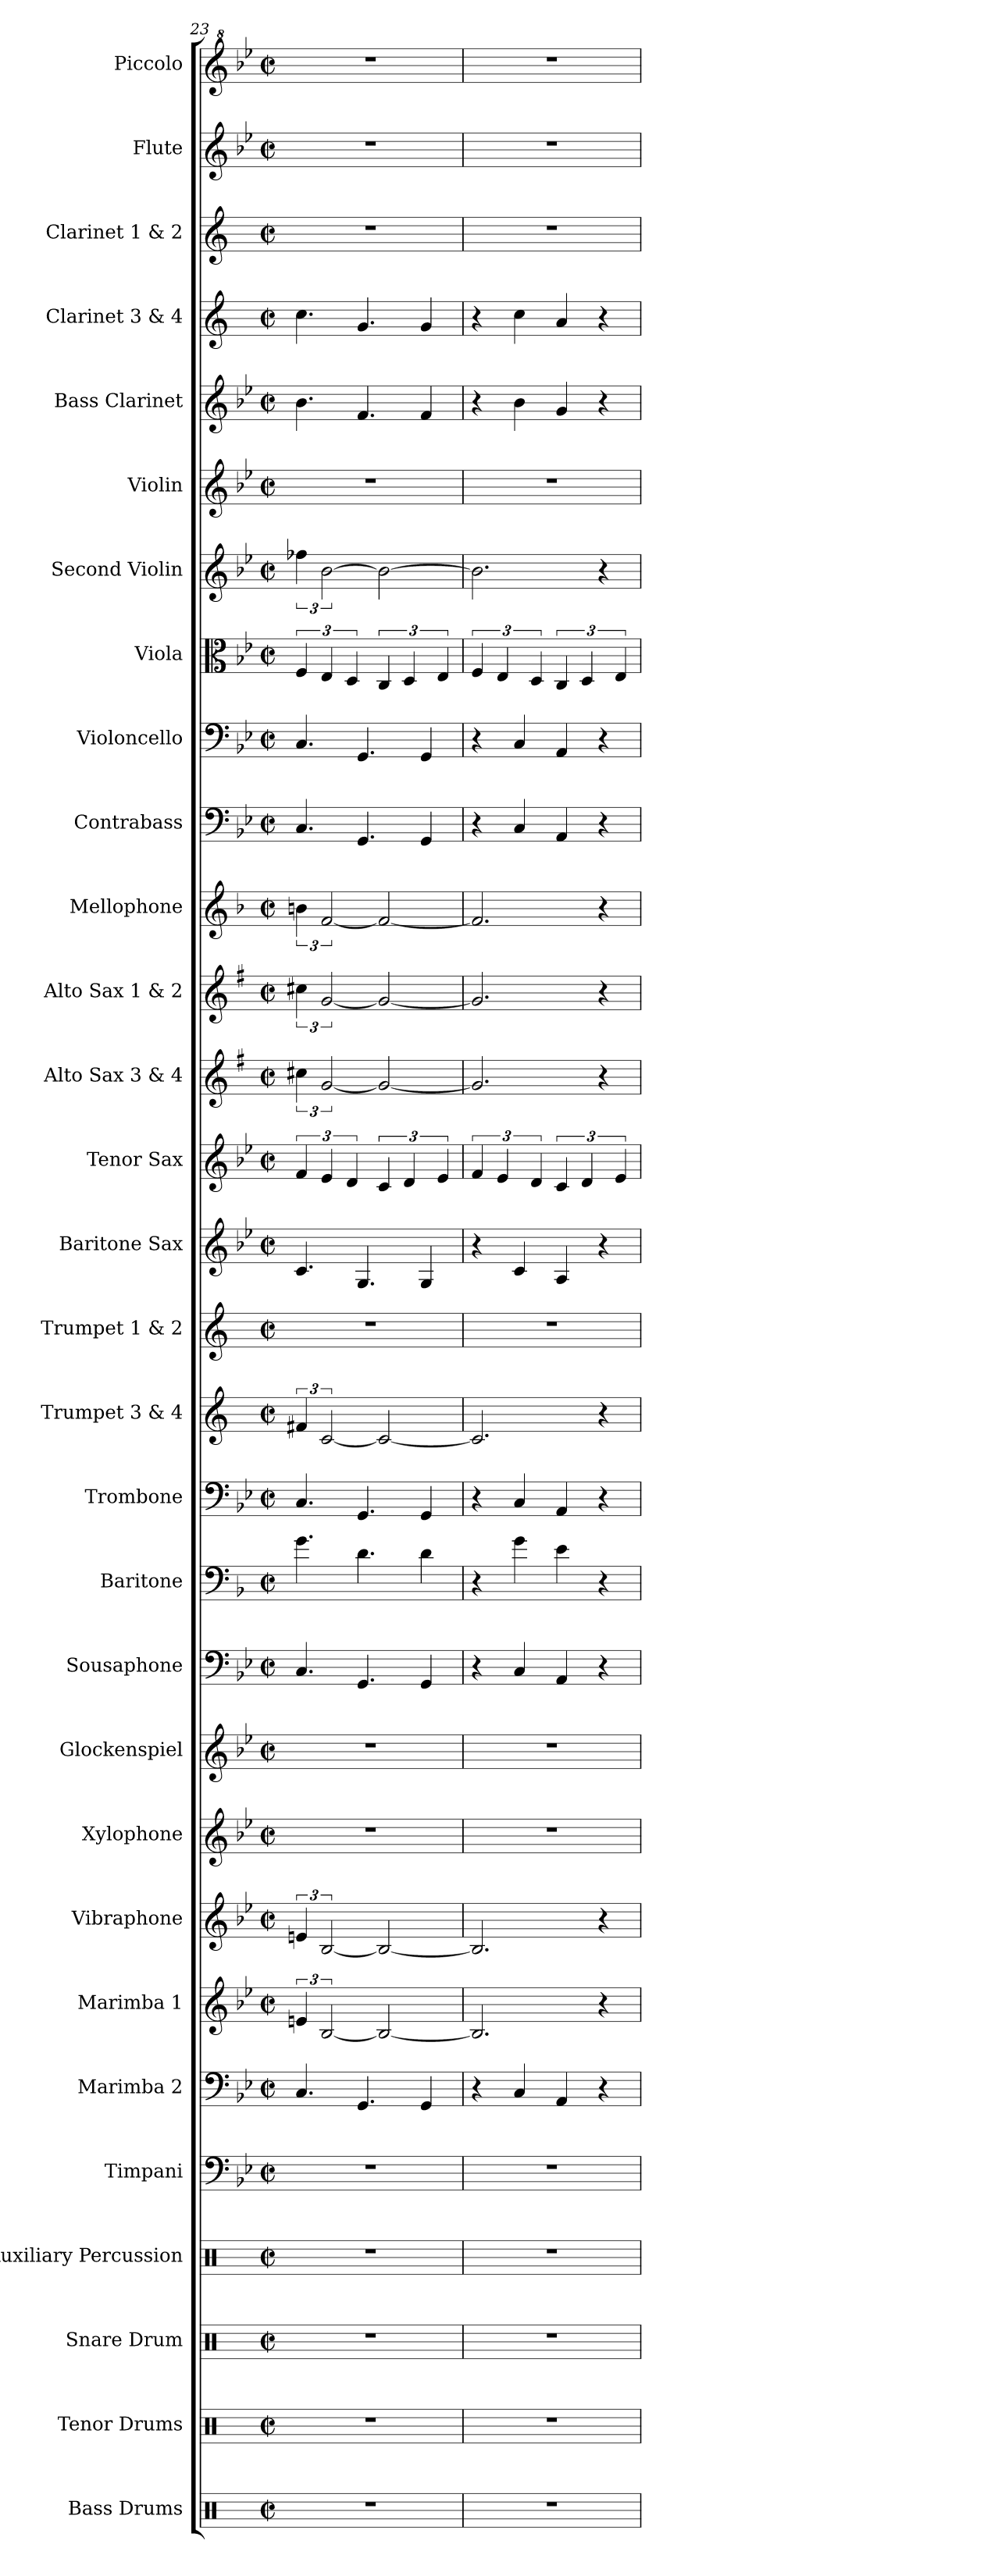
**kern	**kern	**kern	**kern	**kern	**kern	**kern	**kern	**kern	**kern	**kern	**kern	**kern	**kern	**kern	**kern	**kern	**kern	**kern	**kern	**kern	**kern	**kern	**kern	**kern	**kern	**kern	**kern	**kern	**kern
*part30	*part29	*part28	*part27	*part26	*part25	*part24	*part23	*part22	*part21	*part20	*part19	*part18	*part17	*part16	*part15	*part14	*part13	*part12	*part11	*part10	*part9	*part8	*part7	*part6	*part5	*part4	*part3	*part2	*part1
*staff30	*staff29	*staff28	*staff27	*staff26	*staff25	*staff24	*staff23	*staff22	*staff21	*staff20	*staff19	*staff18	*staff17	*staff16	*staff15	*staff14	*staff13	*staff12	*staff11	*staff10	*staff9	*staff8	*staff7	*staff6	*staff5	*staff4	*staff3	*staff2	*staff1
*I"Bass Drums	*I"Tenor Drums	*I"Snare Drum	*I"Auxiliary Percussion	*I"Timpani	*I"Marimba 2	*I"Marimba 1	*I"Vibraphone	*I"Xylophone	*I"Glockenspiel	*I"Sousaphone	*I"Baritone	*I"Trombone	*I"Trumpet 3 &amp; 4	*I"Trumpet 1 &amp; 2	*I"Baritone Sax	*I"Tenor Sax	*I"Alto Sax 3 &amp; 4	*I"Alto Sax 1 &amp; 2	*I"Mellophone	*I"Contrabass	*I"Violoncello	*I"Viola	*I"Second Violin	*I"Violin	*I"Bass Clarinet	*I"Clarinet 3 &amp; 4	*I"Clarinet 1 &amp; 2	*I"Flute	*I"Piccolo
*I'B.D.	*I'T.D.	*I'S.D.	*I'Aux. Perc.	*I'Timp.	*I'Mrm. 2	*I'Mrm. 1	*I'Vib.	*I'Xyl.	*I'Glk.	*	*I'Bar.	*I'Tbn.	*I'Tpt. 3&amp;4	*I'Tpt. 1&amp;2	*I'Bari. Sax.	*I'T. Sax.	*I'A. Sax. 3&amp;4	*I'A. Sax. 1&amp;2	*I'Mph.	*I'Cb.	*I'Vc.	*I'Vla.	*I'SVln.	*I'Vln.	*I'B. Cl.	*I'Cl. 3&amp;4	*I'Cl. 1&amp;2	*I'Fl.	*I'Picc.
!!LO:PB:g=z
*clefX	*clefX	*clefX	*clefX	*clefF4	*clefF4	*clefG2	*clefG2	*clefG2	*clefG2	*clefF4	*clefF4	*clefF4	*clefG2	*clefG2	*clefG2	*clefG2	*clefG2	*clefG2	*clefG2	*clefF4	*clefF4	*clefC3	*clefG2	*clefG2	*clefG2	*clefG2	*clefG2	*clefG2	*clefG^2
*	*	*	*	*	*	*	*	*ITrd-7c-12	*ITrd-14c-24	*	*ITrd4c7	*	*ITrd1c2	*ITrd1c2	*ITrd12c21	*ITrd8c14	*ITrd5c9	*ITrd5c9	*ITrd4c7	*ITrd7c12	*	*	*	*	*ITrd8c14	*ITrd1c2	*ITrd1c2	*	*ITrd-7c-12
*k[]	*k[]	*k[]	*k[]	*k[b-e-]	*k[b-e-]	*k[b-e-]	*k[b-e-]	*k[b-e-]	*k[b-e-]	*k[b-e-]	*k[b-e-]	*k[b-e-]	*k[b-e-]	*k[b-e-]	*k[b-e-]	*k[b-e-]	*k[b-e-]	*k[b-e-]	*k[b-e-]	*k[b-e-]	*k[b-e-]	*k[b-e-]	*k[b-e-]	*k[b-e-]	*k[b-e-]	*k[b-e-]	*k[b-e-]	*k[b-e-]	*k[b-e-]
*M2/2	*M2/2	*M2/2	*M2/2	*M2/2	*M2/2	*M2/2	*M2/2	*M2/2	*M2/2	*M2/2	*M2/2	*M2/2	*M2/2	*M2/2	*M2/2	*M2/2	*M2/2	*M2/2	*M2/2	*M2/2	*M2/2	*M2/2	*M2/2	*M2/2	*M2/2	*M2/2	*M2/2	*M2/2	*M2/2
*met(c|)	*met(c|)	*met(c|)	*met(c|)	*met(c|)	*met(c|)	*met(c|)	*met(c|)	*met(c|)	*met(c|)	*met(c|)	*met(c|)	*met(c|)	*met(c|)	*met(c|)	*met(c|)	*met(c|)	*met(c|)	*met(c|)	*met(c|)	*met(c|)	*met(c|)	*met(c|)	*met(c|)	*met(c|)	*met(c|)	*met(c|)	*met(c|)	*met(c|)	*met(c|)
=23	=23	=23	=23	=23	=23	=23	=23	=23	=23	=23	=23	=23	=23	=23	=23	=23	=23	=23	=23	=23	=23	=23	=23	=23	=23	=23	=23	=23	=23
1r	1r	1r	1r	1r	4.C/	6en/	6en/	1r	1r	4.C/	4.c\	4.C/	6en/	1r	4.C/	6F/	6en\	6en\	6en\	4.CC/	4.C/	6F/	6ff-X\	1r	4.B-\	4.b-\	1r	1r	1r
.	.	.	.	.	.	[3B-/	[3B-/	.	.	.	.	.	[3B-/	.	.	6E-/	[3B-/	[3B-/	[3B-/	.	.	6E-/	[3b-\	.	.	.	.	.	.
.	.	.	.	.	.	.	.	.	.	.	.	.	.	.	.	6D/	.	.	.	.	.	6D/	.	.	.	.	.	.	.
.	.	.	.	.	4.GG/	.	.	.	.	4.GG/	4.G\	4.GG/	.	.	4.GG/	.	.	.	.	4.GGG/	4.GG/	.	.	.	4.F/	4.f/	.	.	.
.	.	.	.	.	.	2B-/_	2B-/_	.	.	.	.	.	2B-/_	.	.	6C/	2B-/_	2B-/_	2B-/_	.	.	6C/	2b-\_	.	.	.	.	.	.
.	.	.	.	.	.	.	.	.	.	.	.	.	.	.	.	6D/	.	.	.	.	.	6D/	.	.	.	.	.	.	.
.	.	.	.	.	4GG/	.	.	.	.	4GG/	4G\	4GG/	.	.	4GG/	.	.	.	.	4GGG/	4GG/	.	.	.	4F/	4f/	.	.	.
.	.	.	.	.	.	.	.	.	.	.	.	.	.	.	.	6E-/	.	.	.	.	.	6E-/	.	.	.	.	.	.	.
=24	=24	=24	=24	=24	=24	=24	=24	=24	=24	=24	=24	=24	=24	=24	=24	=24	=24	=24	=24	=24	=24	=24	=24	=24	=24	=24	=24	=24	=24
1r	1r	1r	1r	1r	4r	2.B-/]	2.B-/]	1r	1r	4r	4r	4r	2.B-/]	1r	4r	6F/	2.B-/]	2.B-/]	2.B-/]	4r	4r	6F/	2.b-\]	1r	4r	4r	1r	1r	1r
.	.	.	.	.	.	.	.	.	.	.	.	.	.	.	.	6E-/	.	.	.	.	.	6E-/	.	.	.	.	.	.	.
.	.	.	.	.	4C/	.	.	.	.	4C/	4c\	4C/	.	.	4C/	.	.	.	.	4CC/	4C/	.	.	.	4B-\	4b-\	.	.	.
.	.	.	.	.	.	.	.	.	.	.	.	.	.	.	.	6D/	.	.	.	.	.	6D/	.	.	.	.	.	.	.
.	.	.	.	.	4AA/	.	.	.	.	4AA/	4A\	4AA/	.	.	4AA/	6C/	.	.	.	4AAA/	4AA/	6C/	.	.	4G/	4g/	.	.	.
.	.	.	.	.	.	.	.	.	.	.	.	.	.	.	.	6D/	.	.	.	.	.	6D/	.	.	.	.	.	.	.
.	.	.	.	.	4r	4r	4r	.	.	4r	4r	4r	4r	.	4r	.	4r	4r	4r	4r	4r	.	4r	.	4r	4r	.	.	.
.	.	.	.	.	.	.	.	.	.	.	.	.	.	.	.	6E-/	.	.	.	.	.	6E-/	.	.	.	.	.	.	.
=	=	=	=	=	=	=	=	=	=	=	=	=	=	=	=	=	=	=	=	=	=	=	=	=	=	=	=	=	=
*-	*-	*-	*-	*-	*-	*-	*-	*-	*-	*-	*-	*-	*-	*-	*-	*-	*-	*-	*-	*-	*-	*-	*-	*-	*-	*-	*-	*-	*-
